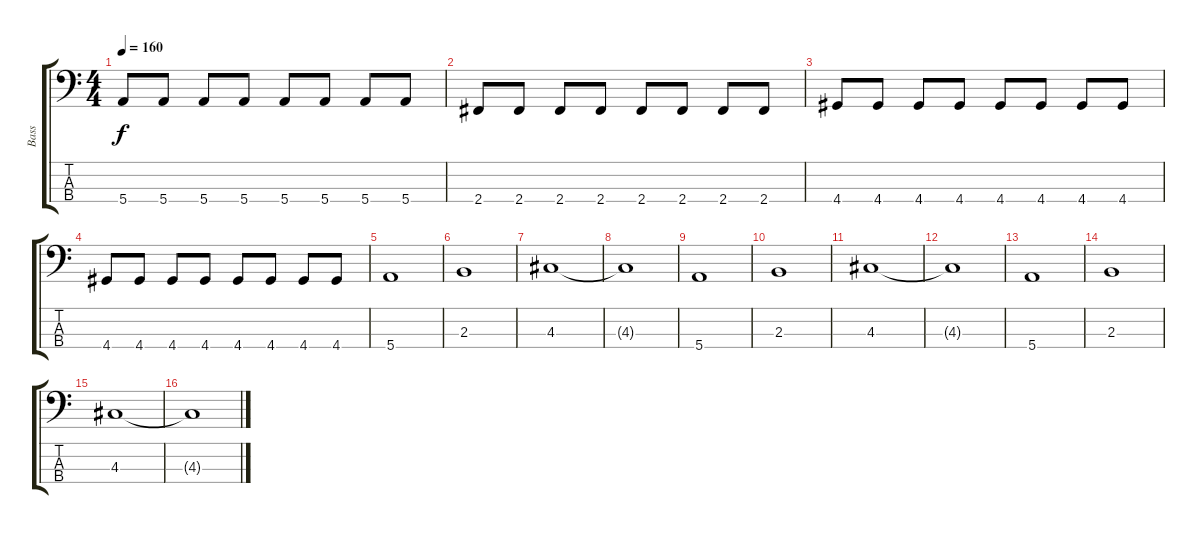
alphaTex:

\track ("Bass" "Bass") {instrument electricbassfinger}
\staff {score tabs}
\tuning (G2 D2 A1 E1) {hide}
\ts (4 4)
\tempo 160
\clef f4
\ks c
5.4.8{dy f} 5.4.8 5.4.8 5.4.8 5.4.8 5.4.8 5.4.8 5.4.8 |
2.4.8 2.4.8 2.4.8 2.4.8 2.4.8 2.4.8 2.4.8 2.4.8 |
4.4.8 4.4.8 4.4.8 4.4.8 4.4.8 4.4.8 4.4.8 4.4.8 |
4.4.8 4.4.8 4.4.8 4.4.8 4.4.8 4.4.8 4.4.8 4.4.8 |
5.4.1 |
2.3.1 |
4.3.1 |
4.3{t}.1 |
5.4.1 |
2.3.1 |
4.3.1 |
4.3{t}.1 |
5.4.1 |
2.3.1 |
4.3.1 |
4.3{t}.1
